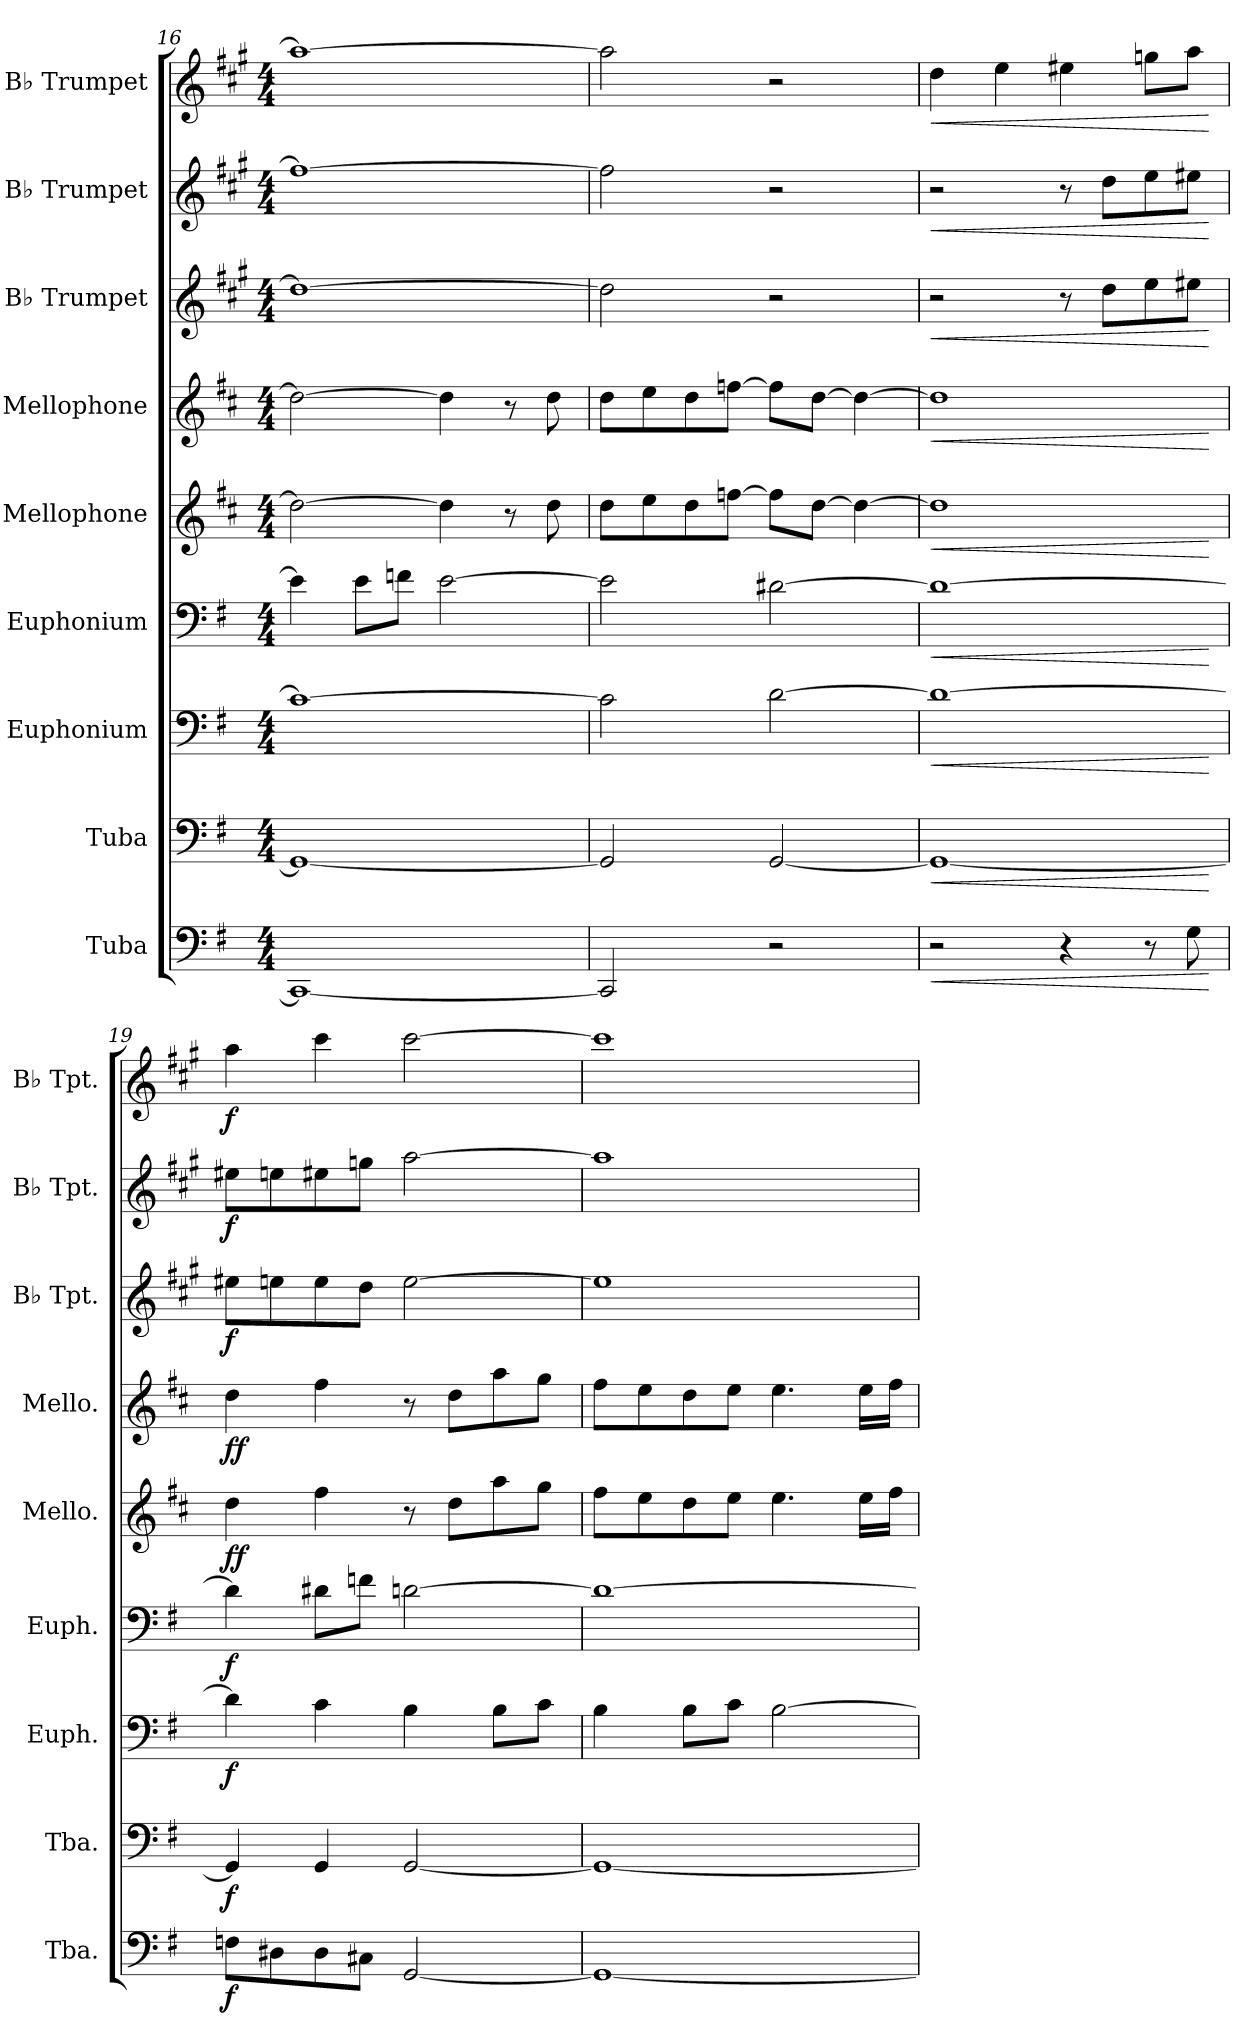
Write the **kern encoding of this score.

**kern	**dynam	**kern	**dynam	**kern	**dynam	**kern	**dynam	**kern	**dynam	**kern	**dynam	**kern	**dynam	**kern	**dynam	**kern	**dynam
*part9	*part9	*part8	*part8	*part7	*part7	*part6	*part6	*part5	*part5	*part4	*part4	*part3	*part3	*part2	*part2	*part1	*part1
*staff9	*staff9	*staff8	*staff8	*staff7	*staff7	*staff6	*staff6	*staff5	*staff5	*staff4	*staff4	*staff3	*staff3	*staff2	*staff2	*staff1	*staff1
*I"Tuba	*	*I"Tuba	*	*I"Euphonium	*	*I"Euphonium	*	*I"Mellophone	*	*I"Mellophone	*	*I"B♭ Trumpet	*	*I"B♭ Trumpet	*	*I"B♭ Trumpet	*
*I'Tba.	*	*I'Tba.	*	*I'Euph.	*	*I'Euph.	*	*I'Mello.	*	*I'Mello.	*	*I'B♭ Tpt.	*	*I'B♭ Tpt.	*	*I'B♭ Tpt.	*
*clefF4	*	*clefF4	*	*clefF4	*	*clefF4	*	*clefG2	*	*clefG2	*	*clefG2	*	*clefG2	*	*clefG2	*
*	*	*	*	*	*	*	*	*ITrd4c7	*	*ITrd4c7	*	*ITrd1c2	*	*ITrd1c2	*	*ITrd1c2	*
*k[f#]	*	*k[f#]	*	*k[f#]	*	*k[f#]	*	*k[f#]	*	*k[f#]	*	*k[f#]	*	*k[f#]	*	*k[f#]	*
*M4/4	*	*M4/4	*	*M4/4	*	*M4/4	*	*M4/4	*	*M4/4	*	*M4/4	*	*M4/4	*	*M4/4	*
=16	=16	=16	=16	=16	=16	=16	=16	=16	=16	=16	=16	=16	=16	=16	=16	=16	=16
1CC_	.	1GG_	.	1c_	.	4e\]	.	2g\_	.	2g\_	.	1cc_	.	1ee_	.	1gg_	.
.	.	.	.	.	.	8e\L	.	.	.	.	.	.	.	.	.	.	.
.	.	.	.	.	.	8fn\J	.	.	.	.	.	.	.	.	.	.	.
.	.	.	.	.	.	[2e\	.	4g\]	.	4g\]	.	.	.	.	.	.	.
.	.	.	.	.	.	.	.	8r	.	8r	.	.	.	.	.	.	.
.	.	.	.	.	.	.	.	8g\	.	8g\	.	.	.	.	.	.	.
!!LO:PB:g=z
=17	=17	=17	=17	=17	=17	=17	=17	=17	=17	=17	=17	=17	=17	=17	=17	=17	=17
2CC/]	.	2GG/]	.	2c\]	.	2e\]	.	8g\L	.	8g\L	.	2cc\]	.	2ee\]	.	2gg\]	.
.	.	.	.	.	.	.	.	8a\	.	8a\	.	.	.	.	.	.	.
.	.	.	.	.	.	.	.	8g\	.	8g\	.	.	.	.	.	.	.
.	.	.	.	.	.	.	.	[8b-X\J	.	[8b-X\J	.	.	.	.	.	.	.
2r	.	[2GG/	.	[2d\	.	[2d#X\	.	8b-\L]	.	8b-\L]	.	2r	.	2r	.	2r	.
.	.	.	.	.	.	.	.	[8g\J	.	[8g\J	.	.	.	.	.	.	.
.	.	.	.	.	.	.	.	4g\_	.	4g\_	.	.	.	.	.	.	.
=18	=18	=18	=18	=18	=18	=18	=18	=18	=18	=18	=18	=18	=18	=18	=18	=18	=18
!	!LO:HP:b	!	!LO:HP:b	!	!LO:HP:b	!	!LO:HP:b	!	!LO:HP:b	!	!LO:HP:b	!	!LO:HP:b	!	!LO:HP:b	!	!LO:HP:b
2r	<	1GG_	<	1d_	<	1d#_	<	1g]	<	1g]	<	2r	<	2r	<	4cc\	<
.	.	.	.	.	.	.	.	.	.	.	.	.	.	.	.	4dd\	.
4r	.	.	.	.	.	.	.	.	.	.	.	8r	.	8r	.	4dd#X\	.
.	.	.	.	.	.	.	.	.	.	.	.	8cc\L	.	8cc\L	.	.	.
8r	.	.	.	.	.	.	.	.	.	.	.	8dd\	.	8dd\	.	8ffn\L	.
8G\	.	.	.	.	.	.	.	.	.	.	.	8dd#X\J	.	8dd#X\J	.	8gg\J	.
.	[	.	[	.	[	.	[	.	[	.	[	.	[	.	[	.	[
=19	=19	=19	=19	=19	=19	=19	=19	=19	=19	=19	=19	=19	=19	=19	=19	=19	=19
!	!LO:DY:b	!	!LO:DY:b	!	!LO:DY:b	!	!LO:DY:b	!	!LO:DY:b	!	!LO:DY:b	!	!LO:DY:b	!	!LO:DY:b	!	!LO:DY:b
8Fn\L	f	4GG/]	f	4d\]	f	4d#\]	f	4g\	ff	4g\	ff	8dd#X\L	f	8dd#X\L	f	4gg\	f
8D#X\	.	.	.	.	.	.	.	.	.	.	.	8ddn\	.	8ddn\	.	.	.
8D#\	.	4GG/	.	4c\	.	8d#X\L	.	4b\	.	4b\	.	8dd\	.	8dd#X\	.	4bb\	.
8C#X\J	.	.	.	.	.	8fn\J	.	.	.	.	.	8cc\J	.	8ffn\J	.	.	.
[2GG/	.	[2GG/	.	4B\	.	[2dn\	.	8r	.	8r	.	[2dd\	.	[2gg\	.	[2bb\	.
.	.	.	.	.	.	.	.	8g\L	.	8g\L	.	.	.	.	.	.	.
.	.	.	.	8B\L	.	.	.	8dd\	.	8dd\	.	.	.	.	.	.	.
.	.	.	.	8c\J	.	.	.	8cc\J	.	8cc\J	.	.	.	.	.	.	.
=20	=20	=20	=20	=20	=20	=20	=20	=20	=20	=20	=20	=20	=20	=20	=20	=20	=20
1GG_	.	1GG_	.	4B\	.	1d_	.	8b\L	.	8b\L	.	1dd]	.	1gg]	.	1bb]	.
.	.	.	.	.	.	.	.	8a\	.	8a\	.	.	.	.	.	.	.
.	.	.	.	8B\L	.	.	.	8g\	.	8g\	.	.	.	.	.	.	.
.	.	.	.	8c\J	.	.	.	8a\J	.	8a\J	.	.	.	.	.	.	.
.	.	.	.	[2B\	.	.	.	4.a\	.	4.a\	.	.	.	.	.	.	.
.	.	.	.	.	.	.	.	16a\LL	.	16a\LL	.	.	.	.	.	.	.
.	.	.	.	.	.	.	.	16b\JJ	.	16b\JJ	.	.	.	.	.	.	.
=	=	=	=	=	=	=	=	=	=	=	=	=	=	=	=	=	=
*-	*-	*-	*-	*-	*-	*-	*-	*-	*-	*-	*-	*-	*-	*-	*-	*-	*-
